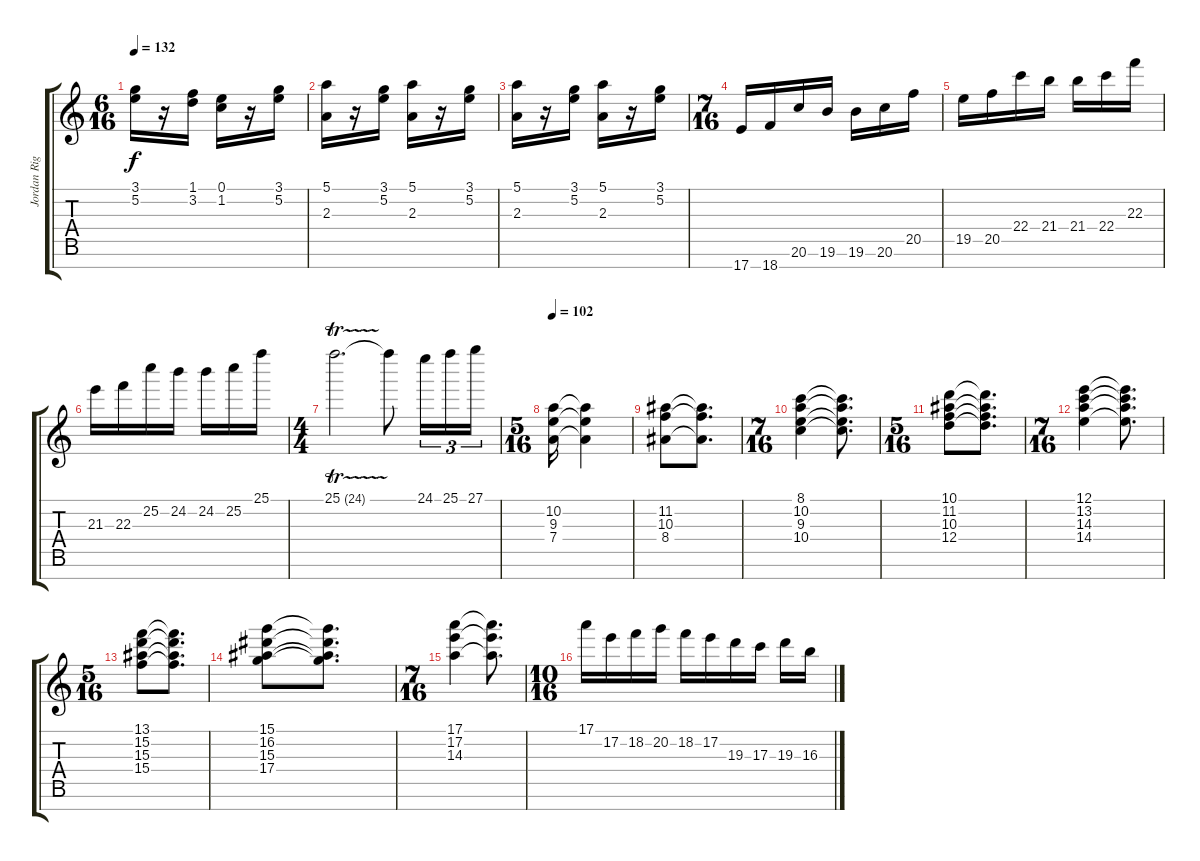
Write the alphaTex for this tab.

\track ("Jordan Right Hand" "Jordan Rig") {instrument fx1rain}
\staff {score tabs}
\tuning (E5 B4 G4 D4 A3 E3 B2) {hide}
\ts (6 16)
\tempo 132
\clef g2
\ks c
(3.1 5.2).16{dy f} r.16 (1.1 3.2).16 (0.1 1.2).16 r.16 (3.1 5.2).16 |
(5.1 2.3).16 r.16 (3.1 5.2).16 (5.1 2.3).16 r.16 (3.1 5.2).16 |
(5.1 2.3).16 r.16 (3.1 5.2).16 (5.1 2.3).16 r.16 (3.1 5.2).16 |
\ts (7 16)
17.7.16 18.7.16 20.6.16 19.6.16 19.6.16 20.6.16 20.5.16 |
19.5.16 20.5.16 22.4.16 21.4.16 21.4.16 22.4.16 22.3.16 |
21.3.16 22.3.16 25.2.16 24.2.16 24.2.16 25.2.16 25.1.16 |
\ts (4 4)
25.1{tr (24 32)}.2{d} 25.1{t}.8 24.1.16{tu (3 2)} 25.1.16{tu (3 2)} 27.1.16{tu (3 2)} |
\ts (5 16)
\tempo 102
(10.2 9.3 7.4).16 (10.2{t} 9.3{t} 7.4{t}).4 |
(11.2 10.3 8.4).8 (11.2{t} 10.3{t} 8.4{t}).8{d} |
\ts (7 16)
(8.1 10.2 9.3 10.4).4 (8.1{t} 10.2{t} 9.3{t} 10.4{t}).8{d} |
\ts (5 16)
(10.1 11.2 10.3 12.4).8 (10.1{t} 11.2{t} 10.3{t} 12.4{t}).8{d} |
\ts (7 16)
(12.1 13.2 14.3 14.4).4 (12.1{t} 13.2{t} 14.3{t} 14.4{t}).8{d} |
\ts (5 16)
(13.1 15.2 15.3 15.4).8 (13.1{t} 15.2{t} 15.3{t} 15.4{t}).8{d} |
(15.1 16.2 15.3 17.4).8 (15.1{t} 16.2{t} 15.3{t} 17.4{t}).8{d} |
\ts (7 16)
(17.1 17.2 14.3).4 (17.1{t} 17.2{t} 14.3{t}).8{d} |
\ts (10 16)
17.1.16 17.2.16 18.2.16 20.2.16 18.2.16 17.2.16 19.3.16 17.3.16 19.3.16 16.3.16
